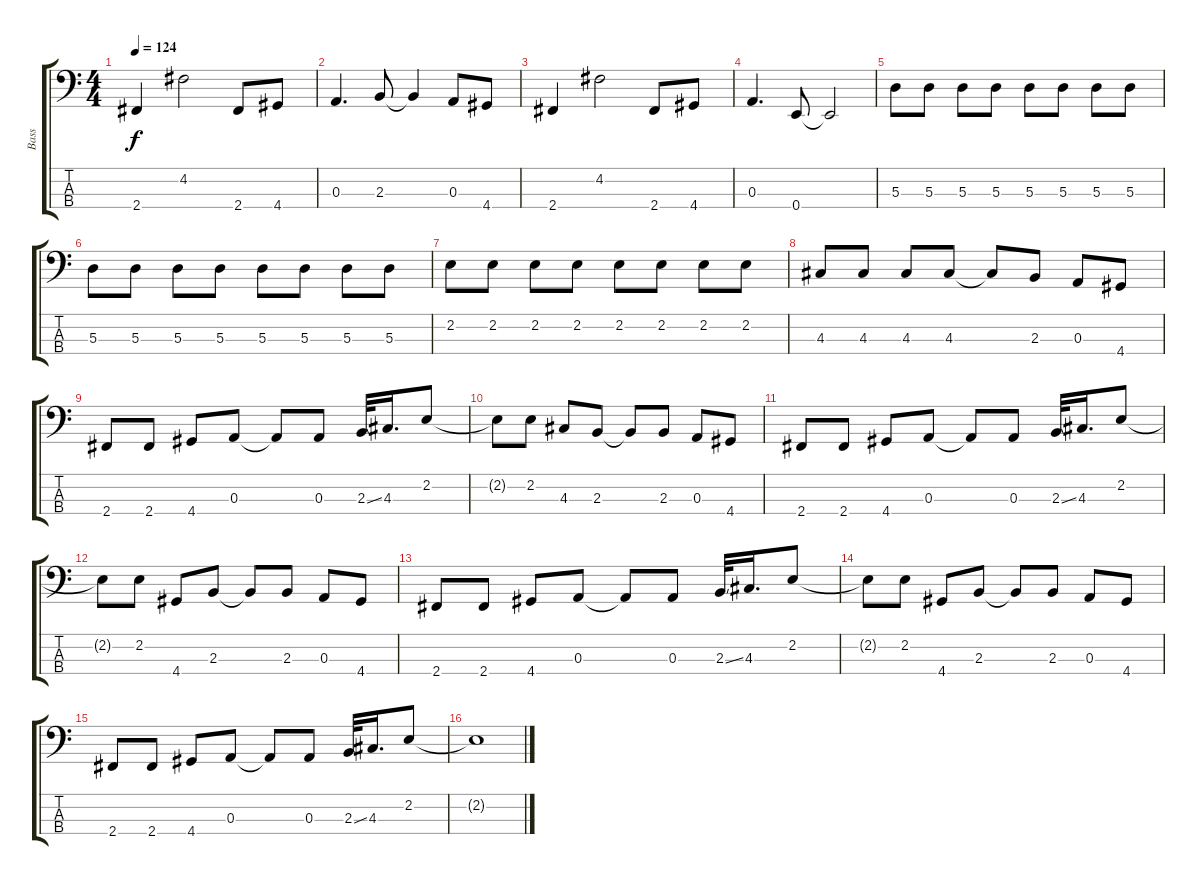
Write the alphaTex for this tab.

\track ("Bass" "Bass") {instrument electricbasspick}
\staff {score tabs}
\tuning (G2 D2 A1 E1) {hide}
\ts (4 4)
\tempo 124
\clef f4
\ks c
2.4.4{dy f} 4.2.2 2.4.8 4.4.8 |
0.3.4{d} 2.3.8 2.3{t}.4 0.3.8 4.4.8 |
2.4.4 4.2.2 2.4.8 4.4.8 |
0.3.4{d} 0.4.8 0.4{t}.2 |
5.3.8 5.3.8 5.3.8 5.3.8 5.3.8 5.3.8 5.3.8 5.3.8 |
5.3.8 5.3.8 5.3.8 5.3.8 5.3.8 5.3.8 5.3.8 5.3.8 |
2.2.8 2.2.8 2.2.8 2.2.8 2.2.8 2.2.8 2.2.8 2.2.8 |
4.3.8 4.3.8 4.3.8 4.3.8 4.3{t}.8 2.3.8 0.3.8 4.4.8 |
2.4.8 2.4.8 4.4.8 0.3.8 0.3{t}.8 0.3.8 2.3{ss}.32 4.3.16{d} 2.2.8 |
2.2{t}.8 2.2.8 4.3.8 2.3.8 2.3{t}.8 2.3.8 0.3.8 4.4.8 |
2.4.8 2.4.8 4.4.8 0.3.8 0.3{t}.8 0.3.8 2.3{ss}.32 4.3.16{d} 2.2.8 |
2.2{t}.8 2.2.8 4.4.8 2.3.8 2.3{t}.8 2.3.8 0.3.8 4.4.8 |
2.4.8 2.4.8 4.4.8 0.3.8 0.3{t}.8 0.3.8 2.3{ss}.32 4.3.16{d} 2.2.8 |
2.2{t}.8 2.2.8 4.4.8 2.3.8 2.3{t}.8 2.3.8 0.3.8 4.4.8 |
2.4.8 2.4.8 4.4.8 0.3.8 0.3{t}.8 0.3.8 2.3{ss}.32 4.3.16{d} 2.2.8 |
2.2{t}.1
